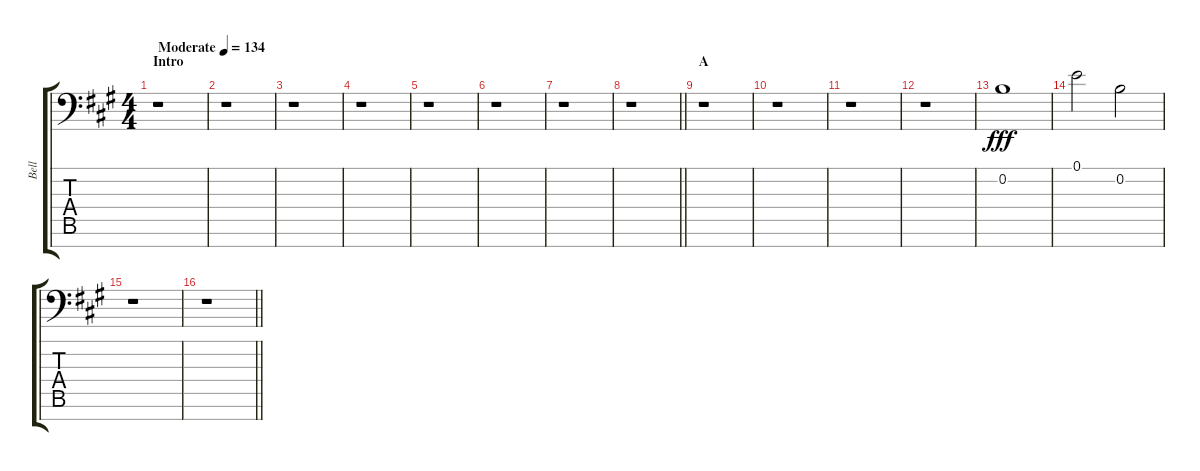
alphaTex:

\track ("Bell" "Bell") {instrument tubularbells}
\staff {score tabs}
\tuning (E4 B3 G3 D3 A2 E2 C-1) {hide}
\ts (4 4)
\section ("" "Intro")
\tempo (134 "Moderate")
\tempo 135
\tempo (134 "Moderate")
\clef f4
\ks a
r.1{dy fff instrument tubularbells} |
r.1 |
r.1 |
r.1 |
r.1 |
r.1 |
r.1 |
\barLineRight lightlight
r.1 |
\section ("" "A")
r.1 |
r.1 |
r.1 |
r.1 |
0.2.1 |
0.1.2 0.2.2 |
r.1 |
\barLineRight lightlight
r.1
